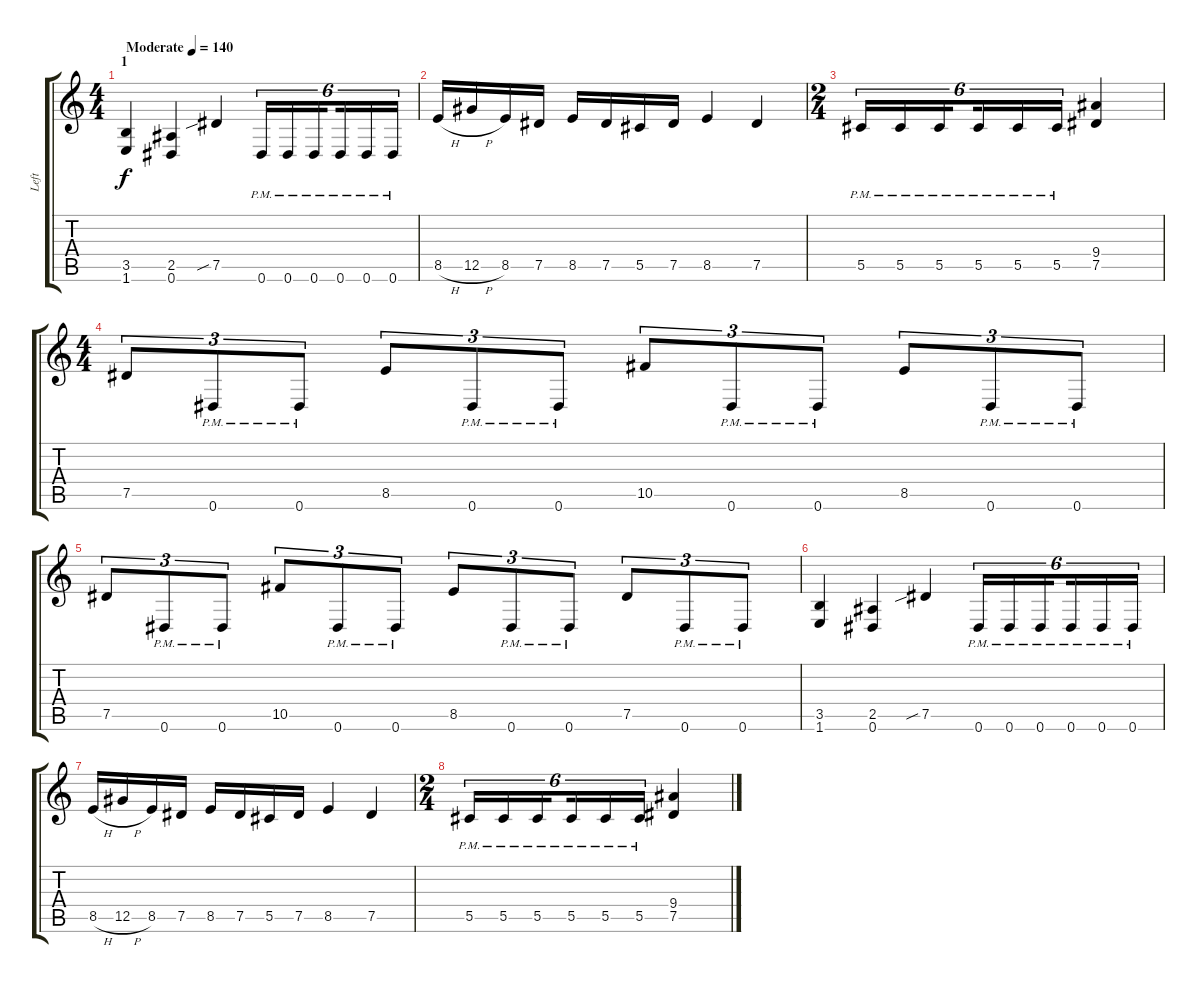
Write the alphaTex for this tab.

\track ("Left" "Left") {instrument distortionguitar}
\staff {score tabs}
\tuning (Eb4 Bb3 Gb3 Db3 Ab2 Eb2) {hide}
\ts (4 4)
\section ("" "1")
\tempo (140 "Moderate")
\clef g2
\ks c
(3.5 1.6).4{dy f instrument distortionguitar} (2.5 0.6).4 7.5{sib}.4 0.6{pm}.16{tu (6 4)} 0.6{pm}.16{tu (6 4)} 0.6{pm}.16{tu (6 4) beam splitsecondary} 0.6{pm}.16{tu (6 4)} 0.6{pm}.16{tu (6 4)} 0.6{pm}.16{tu (6 4)} |
8.5{h}.16 12.5{h}.16 8.5.16 7.5.16 8.5.16 7.5.16 5.5.16 7.5.16 8.5.4 7.5.4 |
\ts (2 4)
5.5{pm}.16{tu (6 4)} 5.5{pm}.16{tu (6 4)} 5.5{pm}.16{tu (6 4) beam splitsecondary} 5.5{pm}.16{tu (6 4)} 5.5{pm}.16{tu (6 4)} 5.5{pm}.16{tu (6 4)} (9.4 7.5).4 |
\ts (4 4)
7.5.8{tu (3 2)} 0.6{pm}.8{tu (3 2)} 0.6{pm}.8{tu (3 2)} 8.5.8{tu (3 2)} 0.6{pm}.8{tu (3 2)} 0.6{pm}.8{tu (3 2)} 10.5.8{tu (3 2)} 0.6{pm}.8{tu (3 2)} 0.6{pm}.8{tu (3 2)} 8.5.8{tu (3 2)} 0.6{pm}.8{tu (3 2)} 0.6{pm}.8{tu (3 2)} |
7.5.8{tu (3 2)} 0.6{pm}.8{tu (3 2)} 0.6{pm}.8{tu (3 2)} 10.5.8{tu (3 2)} 0.6{pm}.8{tu (3 2)} 0.6{pm}.8{tu (3 2)} 8.5.8{tu (3 2)} 0.6{pm}.8{tu (3 2)} 0.6{pm}.8{tu (3 2)} 7.5.8{tu (3 2)} 0.6{pm}.8{tu (3 2)} 0.6{pm}.8{tu (3 2)} |
(3.5 1.6).4 (2.5 0.6).4 7.5{sib}.4 0.6{pm}.16{tu (6 4)} 0.6{pm}.16{tu (6 4)} 0.6{pm}.16{tu (6 4) beam splitsecondary} 0.6{pm}.16{tu (6 4)} 0.6{pm}.16{tu (6 4)} 0.6{pm}.16{tu (6 4)} |
8.5{h}.16 12.5{h}.16 8.5.16 7.5.16 8.5.16 7.5.16 5.5.16 7.5.16 8.5.4 7.5.4 |
\ts (2 4)
5.5{pm}.16{tu (6 4)} 5.5{pm}.16{tu (6 4)} 5.5{pm}.16{tu (6 4) beam splitsecondary} 5.5{pm}.16{tu (6 4)} 5.5{pm}.16{tu (6 4)} 5.5{pm}.16{tu (6 4)} (9.4 7.5).4
